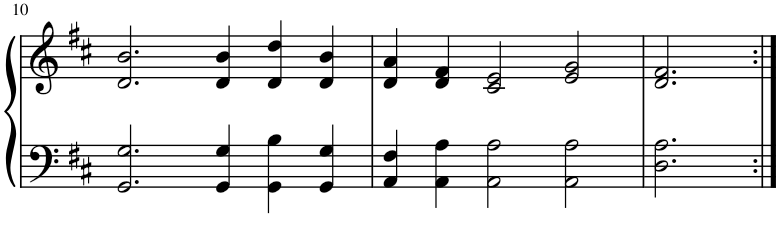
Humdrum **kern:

**kern	**kern
*part1	*part1
*staff2	*staff1
*I"Piano	*
*I'Pno.	*
!!LO:PB:g=z
*clefF4	*clefG2
*k[f#c#]	*k[f#c#]
*M3/2	*M3/2
=10	=10
2.GG/ 2.G/	2.d/ 2.b/
4GG/ 4G/	4d/ 4b/
4GG\ 4B\	4d/ 4dd/
4GG/ 4G/	4d/ 4b/
=11	=11
4AA/ 4F#/	4d/ 4a/
4AA\ 4A\	4d/ 4f#/
2AA\ 2A\	2c#/ 2e/
2AA\ 2A\	2e/ 2g/
=12	=12
2.D\ 2.A\	2.d/ 2.f#/
=:|!	=:|!
*-	*-
